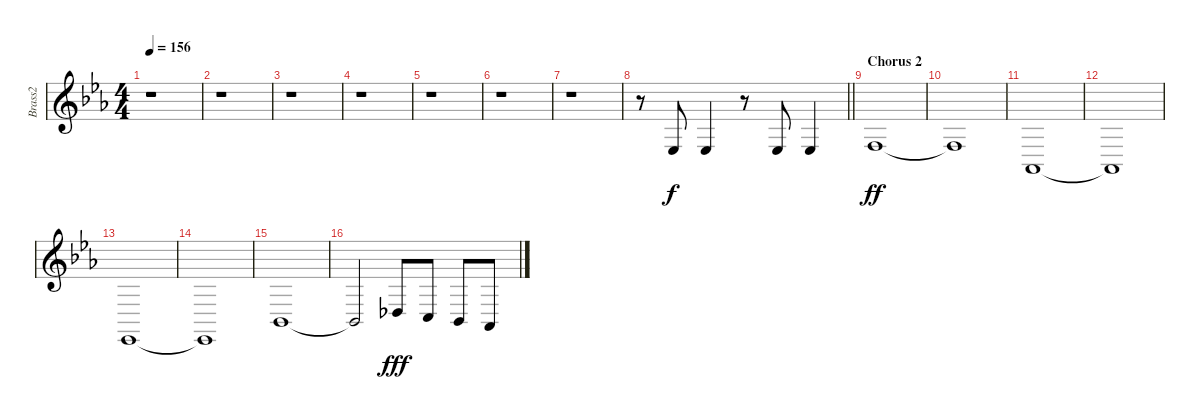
\track ("Brass2" "Brass2") {instrument trombone}
\staff {score}
\tuning (D4 A3 F3 C3 G2 C2) {hide}
\ts (4 4)
\tempo 156
\clef g2
\ks cminor
r.1{dy f} |
r.1 |
r.1 |
r.1 |
r.1 |
r.1 |
r.1 |
\barLineRight lightlight
r.8 3.4.8 3.4.4 r.8 3.4.8 3.4.4 |
\section ("" "Chorus 2")
0.3.1{dy ff} |
0.3{t}.1 |
1.5.1 |
1.5{t}.1 |
3.6.1 |
3.6{t}.1 |
3.5.1 |
3.5{t}.2 1.4.8{dy fff} 0.4.8 3.5.8 1.5.8
